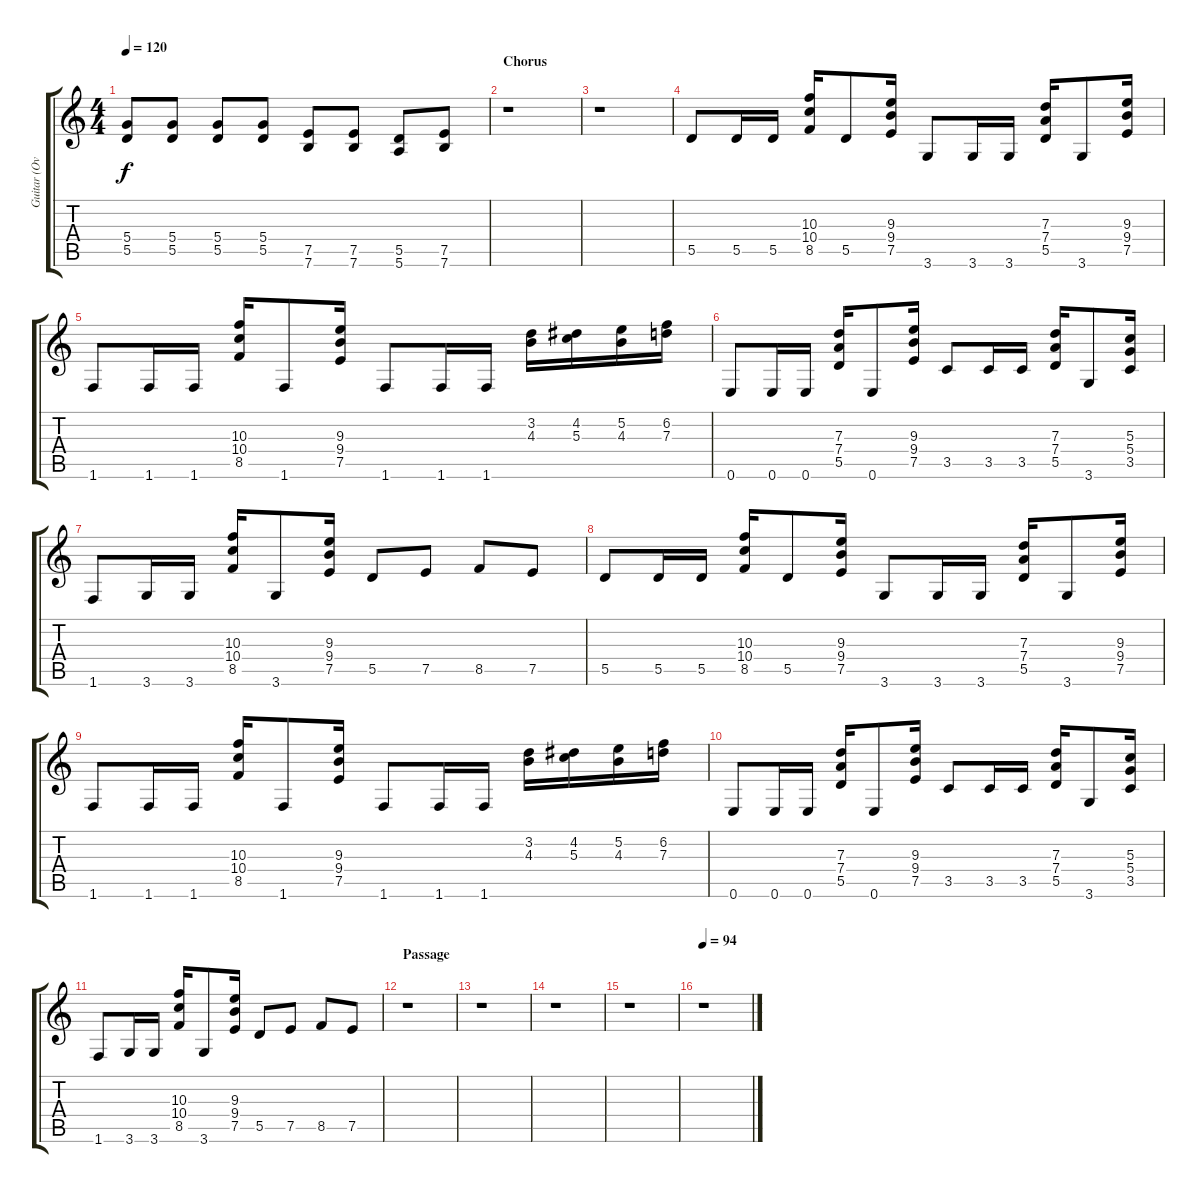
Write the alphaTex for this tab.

\track ("Guitar (Overdrive)" "Guitar (Ov") {instrument overdrivenguitar}
\staff {score tabs}
\tuning (E4 B3 G3 D3 A2 E2) {hide}
\ts (4 4)
\tempo 120
\clef g2
\ks c
(5.4 5.5).8{dy f} (5.4 5.5).8 (5.4 5.5).8 (5.4 5.5).8 (7.5 7.6).8 (7.5 7.6).8 (5.5 5.6).8 (7.5 7.6).8 |
\section ("" "Chorus")
r.1 |
r.1 |
5.5.8 5.5.16 5.5.16 (10.3 10.4 8.5).16 5.5.8 (9.3 9.4 7.5).16 3.6.8 3.6.16 3.6.16 (7.3 7.4 5.5).16 3.6.8 (9.3 9.4 7.5).16 |
1.6.8 1.6.16 1.6.16 (10.3 10.4 8.5).16 1.6.8 (9.3 9.4 7.5).16 1.6.8 1.6.16 1.6.16 (3.2 4.3).16 (4.2 5.3).16 (5.2 4.3).16 (6.2 7.3).16 |
0.6.8 0.6.16 0.6.16 (7.3 7.4 5.5).16 0.6.8 (9.3 9.4 7.5).16 3.5.8 3.5.16 3.5.16 (7.3 7.4 5.5).16 3.6.8 (5.3 5.4 3.5).16 |
1.6.8 3.6.16 3.6.16 (10.3 10.4 8.5).16 3.6.8 (9.3 9.4 7.5).16 5.5.8 7.5.8 8.5.8 7.5.8 |
5.5.8 5.5.16 5.5.16 (10.3 10.4 8.5).16 5.5.8 (9.3 9.4 7.5).16 3.6.8 3.6.16 3.6.16 (7.3 7.4 5.5).16 3.6.8 (9.3 9.4 7.5).16 |
1.6.8 1.6.16 1.6.16 (10.3 10.4 8.5).16 1.6.8 (9.3 9.4 7.5).16 1.6.8 1.6.16 1.6.16 (3.2 4.3).16 (4.2 5.3).16 (5.2 4.3).16 (6.2 7.3).16 |
0.6.8 0.6.16 0.6.16 (7.3 7.4 5.5).16 0.6.8 (9.3 9.4 7.5).16 3.5.8 3.5.16 3.5.16 (7.3 7.4 5.5).16 3.6.8 (5.3 5.4 3.5).16 |
1.6.8 3.6.16 3.6.16 (10.3 10.4 8.5).16 3.6.8 (9.3 9.4 7.5).16 5.5.8 7.5.8 8.5.8 7.5.8 |
\section ("" "Passage")
r.1 |
r.1 |
r.1 |
r.1 |
\tempo 94
r.1
